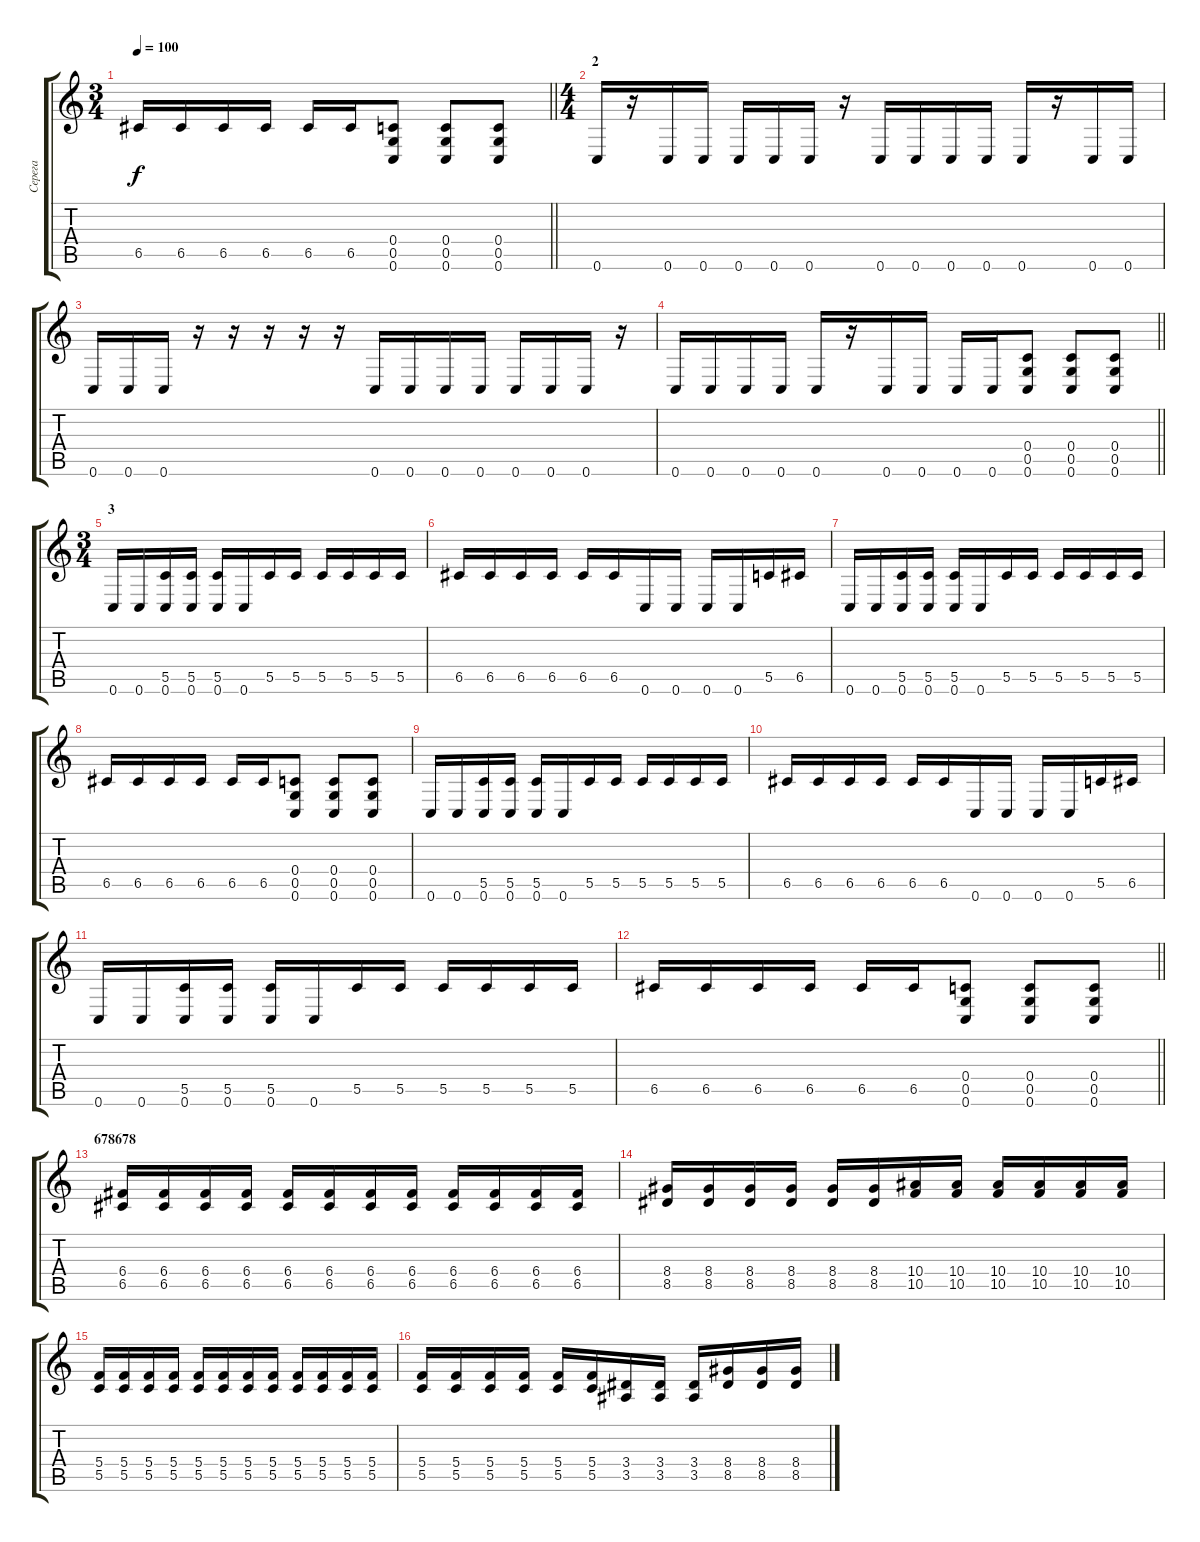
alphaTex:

\track ("Серега" "Серега") {instrument distortionguitar}
\staff {score tabs}
\tuning (D4 A3 F3 C3 G2 C2) {hide}
\ts (3 4)
\tempo 100
\clef g2
\barLineRight lightlight
\ks c
6.5.16{dy f} 6.5.16 6.5.16 6.5.16 6.5.16 6.5.16 (0.4 0.5 0.6).8 (0.4 0.5 0.6).8 (0.4 0.5 0.6).8 |
\ts (4 4)
\section ("" "2")
0.6.16 r.16 0.6.16 0.6.16 0.6.16 0.6.16 0.6.16 r.16 0.6.16 0.6.16 0.6.16 0.6.16 0.6.16 r.16 0.6.16 0.6.16 |
0.6.16 0.6.16 0.6.16 r.16 r.16 r.16 r.16 r.16 0.6.16 0.6.16 0.6.16 0.6.16 0.6.16 0.6.16 0.6.16 r.16 |
\barLineRight lightlight
0.6.16 0.6.16 0.6.16 0.6.16 0.6.16 r.16 0.6.16 0.6.16 0.6.16 0.6.16 (0.4 0.5 0.6).8 (0.4 0.5 0.6).8 (0.4 0.5 0.6).8 |
\ts (3 4)
\section ("" "3")
0.6.16 0.6.16 (5.5 0.6).16 (5.5 0.6).16 (5.5 0.6).16 0.6.16 5.5.16 5.5.16 5.5.16 5.5.16 5.5.16 5.5.16 |
6.5.16 6.5.16 6.5.16 6.5.16 6.5.16 6.5.16 0.6.16 0.6.16 0.6.16 0.6.16 5.5.16 6.5.16 |
0.6.16 0.6.16 (5.5 0.6).16 (5.5 0.6).16 (5.5 0.6).16 0.6.16 5.5.16 5.5.16 5.5.16 5.5.16 5.5.16 5.5.16 |
6.5.16 6.5.16 6.5.16 6.5.16 6.5.16 6.5.16 (0.4 0.5 0.6).8 (0.4 0.5 0.6).8 (0.4 0.5 0.6).8 |
0.6.16 0.6.16 (5.5 0.6).16 (5.5 0.6).16 (5.5 0.6).16 0.6.16 5.5.16 5.5.16 5.5.16 5.5.16 5.5.16 5.5.16 |
6.5.16 6.5.16 6.5.16 6.5.16 6.5.16 6.5.16 0.6.16 0.6.16 0.6.16 0.6.16 5.5.16 6.5.16 |
0.6.16 0.6.16 (5.5 0.6).16 (5.5 0.6).16 (5.5 0.6).16 0.6.16 5.5.16 5.5.16 5.5.16 5.5.16 5.5.16 5.5.16 |
\barLineRight lightlight
6.5.16 6.5.16 6.5.16 6.5.16 6.5.16 6.5.16 (0.4 0.5 0.6).8 (0.4 0.5 0.6).8 (0.4 0.5 0.6).8 |
\section ("" "678678")
(6.4 6.5).16 (6.4 6.5).16 (6.4 6.5).16 (6.4 6.5).16 (6.4 6.5).16 (6.4 6.5).16 (6.4 6.5).16 (6.4 6.5).16 (6.4 6.5).16 (6.4 6.5).16 (6.4 6.5).16 (6.4 6.5).16 |
(8.4 8.5).16 (8.4 8.5).16 (8.4 8.5).16 (8.4 8.5).16 (8.4 8.5).16 (8.4 8.5).16 (10.4 10.5).16 (10.4 10.5).16 (10.4 10.5).16 (10.4 10.5).16 (10.4 10.5).16 (10.4 10.5).16 |
(5.4 5.5).16 (5.4 5.5).16 (5.4 5.5).16 (5.4 5.5).16 (5.4 5.5).16 (5.4 5.5).16 (5.4 5.5).16 (5.4 5.5).16 (5.4 5.5).16 (5.4 5.5).16 (5.4 5.5).16 (5.4 5.5).16 |
(5.4 5.5).16 (5.4 5.5).16 (5.4 5.5).16 (5.4 5.5).16 (5.4 5.5).16 (5.4 5.5).16 (3.4 3.5).16 (3.4 3.5).16 (3.4 3.5).16 (8.4 8.5).16 (8.4 8.5).16 (8.4 8.5).16
